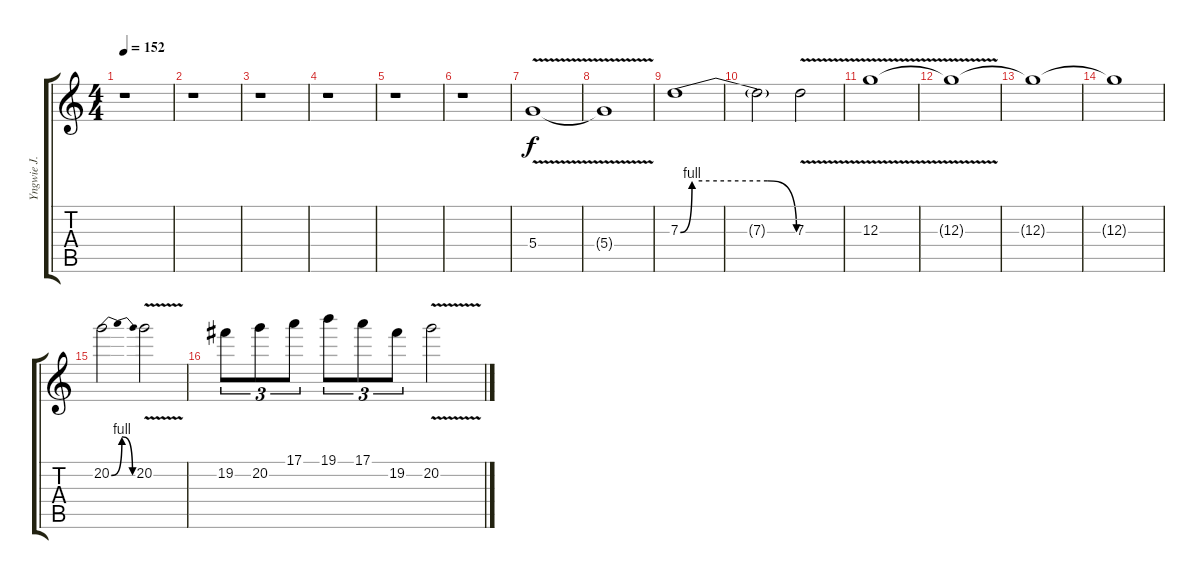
\track ("Yngwie J. Malmsteen (Guitar 2)" "Yngwie J. ") {instrument overdrivenguitar}
\staff {score tabs}
\tuning (E4 B3 G3 D3 A2 E2) {hide}
\ts (4 4)
\tempo 152
\clef g2
\ks c
r.1{dy f} |
r.1 |
r.1 |
r.1 |
r.1 |
r.1 |
5.4{v}.1 |
5.4{t}.1 |
7.3{be (custom 0 0 6 4 15 4 30 4 45 4 60 0)}.1 |
7.3{t}.2 7.3{v}.2 |
12.3{v}.1 |
12.3{t}.1 |
12.3{t}.1 |
12.3{t}.1 |
20.2{be (bendrelease 0 0 15 4 30 4 60 0)}.2 20.2{v}.2 |
19.2.8{tu (3 2)} 20.2.8{tu (3 2)} 17.1.8{tu (3 2)} 19.1.8{tu (3 2)} 17.1.8{tu (3 2)} 19.2.8{tu (3 2)} 20.2{v}.2
